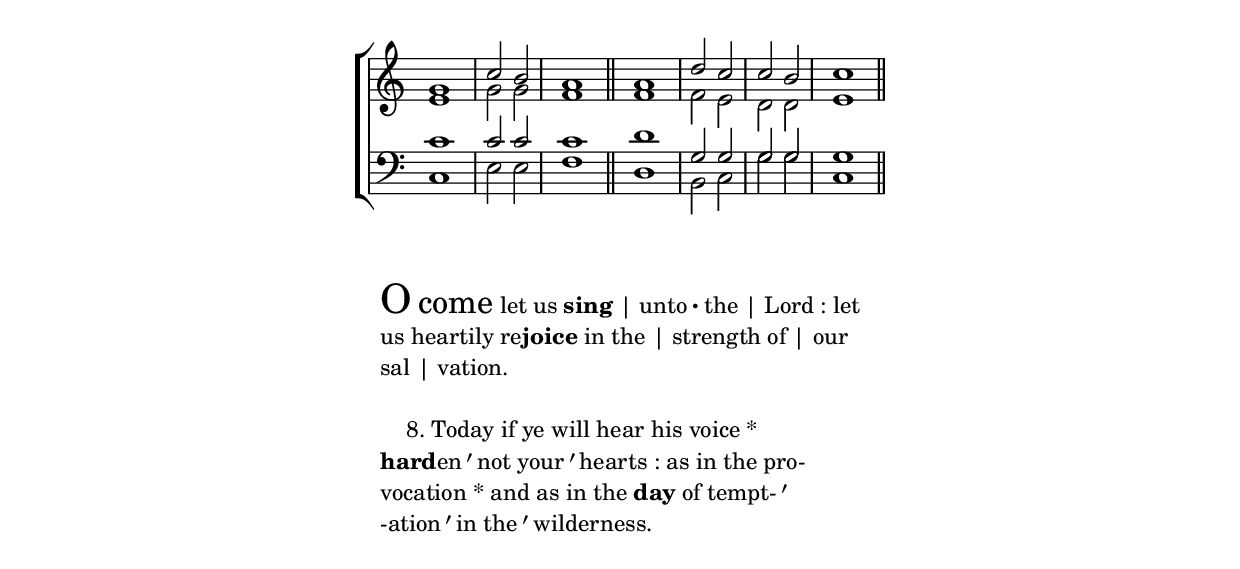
%% DO NOT EDIT this file manually; it is automatically
%% generated from LSR http://lsr.dsi.unimi.it
%% Make any changes in LSR itself, or in Documentation/snippets/new/ ,
%% and then run scripts/auxiliar/makelsr.py
%%
%% This file is in the public domain.
\version "2.14.0"

\header {
%% Translation of GIT committish: 4077120c18ac1dc490501b3d7d5886bc93e61a42
  texidocit = "
Questo modello mostra un modo di impostare un salmo anglicano. Fa vedere
anche come le strofe possono essere aggiunte come testo separato al di sotto
della musica.  Le due strofe sono scritte con stili diversi per illustrare
le varie possibilità.

"
  doctitleit = "Modello per salmo anglicano"

  lsrtags = "vocal-music, template"



%% Translation of GIT committish: 144cd434d02e6d90b2fb738eeee99119a7c5e1d2

  texidocde = "
Diese Vorlage zeigt eine Art, anglikanische Psalmengesänge zu setzen.  Hier
wird auch gezeigt, wie Strophen als einfacher Text unter den Noten hinzugefügt
werden können.  Zwei Strophen sind in unterschiedlicher Weise notiert um mehr
Möglichkeiten darzustellen.
"
  doctitlede = "Vorlage für anglikanischen Psalm"


%% Translation of GIT committish: 092f85605dcea69efff5ef31de4ff100346d6ef8

  texidocfr = "
Cet exemple illustre la manière de présenter un cantique tel qu'on le
trouve dans l'église anglicane.  Vous noterez comment sont ajoutés les
couplets indépendamment de la musique.  Dans le but de vous montrer
plusieurs styles, comparez le code des deux couplets.

"
  doctitlefr = "Psalmodie anglicane"


  texidoc = "
This template shows one way of setting out an Anglican psalm chant. It
also shows how the verses may be added as stand-alone text under the
music.  The two verses are coded in different styles to demonstrate
more possibilities.

"
  doctitle = "Anglican psalm template"
} % begin verbatim

SopranoMusic = \relative g' {
  g1 | c2 b | a1 | \bar "||"
  a1 | d2 c | c b | c1 | \bar "||"
}

AltoMusic = \relative c' {
  e1 | g2 g | f1 |
  f1 | f2 e | d d | e1 |
}

TenorMusic = \relative a {
  c1 | c2 c | c1 |
  d1 | g,2 g | g g | g1 |
}

BassMusic =  \relative c {
  c1 | e2 e | f1 |
  d1 | b2 c | g' g | c,1 |
}

global = {
  \time 2/2
}

dot = \markup {
  \raise #0.7 \musicglyph #"dots.dot"
}

tick = \markup {
  \raise #1 \fontsize #-5 \musicglyph #"scripts.rvarcomma"
}

% Use markup to center the chant on the page
\markup {
  \fill-line {
    \score {  % centered
      <<
        \new ChoirStaff <<
          \new Staff <<
            \global
            \clef "treble"
            \new Voice = "Soprano" <<
              \voiceOne
              \SopranoMusic
            >>
            \new Voice = "Alto" <<
              \voiceTwo
              \AltoMusic
            >>
          >>
          \new Staff <<
            \clef "bass"
            \global
            \new Voice = "Tenor" <<
              \voiceOne
              \TenorMusic
            >>
            \new Voice = "Bass" <<
              \voiceTwo
              \BassMusic
            >>
          >>
        >>
      >>
      \layout {
        \context {
          \Score
          \override SpacingSpanner
          #'base-shortest-duration = #(ly:make-moment 1 2)
        }
        \context {
          \Staff
          \remove "Time_signature_engraver"
        }
      }
    }  % End score
  }
}  % End markup

\markup {
  \fill-line {
    \column {
      \left-align {
        \null \null \null
        \line {
          \fontsize #5 O
          \fontsize #3 come
          let us \bold sing | unto \dot the | Lord : let
        }
        \line {
          us heartily
          \concat { re \bold joice }
          in the | strength of | our
        }
        \line {
          sal | vation.
        }
        \null
        \line {
          \hspace #2.5 8. Today if ye will hear his voice *
        }
        \line {
          \concat { \bold hard en }
          \tick not your \tick hearts : as in the pro-
        }
        \line {
          vocation * and as in the \bold day of tempt- \tick
        }
        \line {
          -ation \tick in the \tick wilderness.
        }
      }
    }
  }
}
